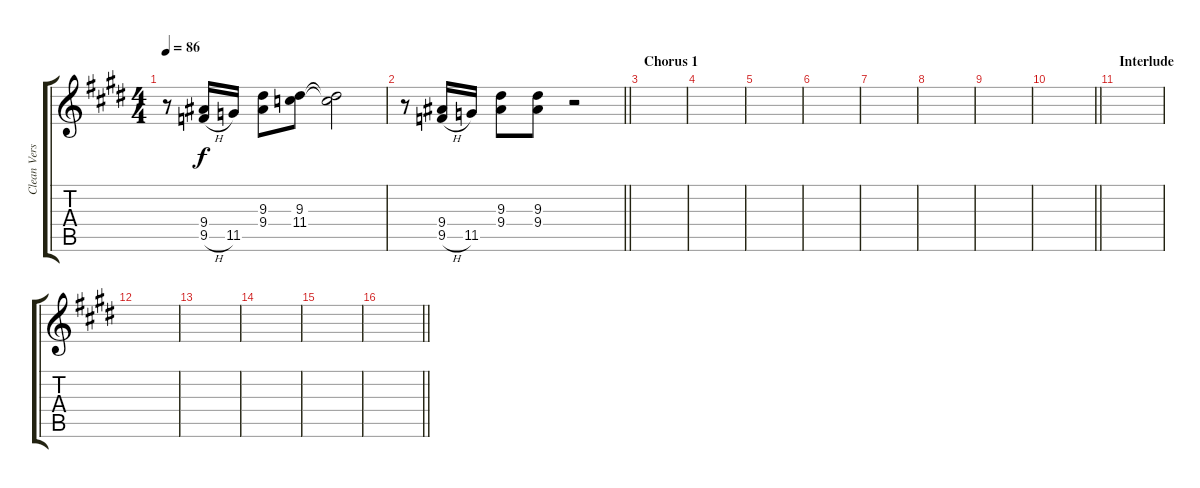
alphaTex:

\track ("Clean Verse (Electric 2)" "Clean Vers") {instrument electricguitarclean}
\staff {score tabs}
\tuning (Eb4 Bb3 Gb3 Db3 Ab2 Eb2) {hide}
\ts (4 4)
\tempo 86
\clef g2
\ks e
r.8{dy f} (9.4 9.5{h}).16 11.5.16 (9.3 9.4).8 (9.3 11.4).8 (9.3{t} 11.4{t}).2 |
\barLineRight lightlight
r.8 (9.4 9.5{h}).16 11.5.16 (9.3 9.4).8 (9.3 9.4).8 r.2 |
\section ("" "Chorus 1")
|
|
|
|
|
|
|
\barLineRight lightlight
|
\section ("" "Interlude")
|
|
|
|
|
\barLineRight lightlight
